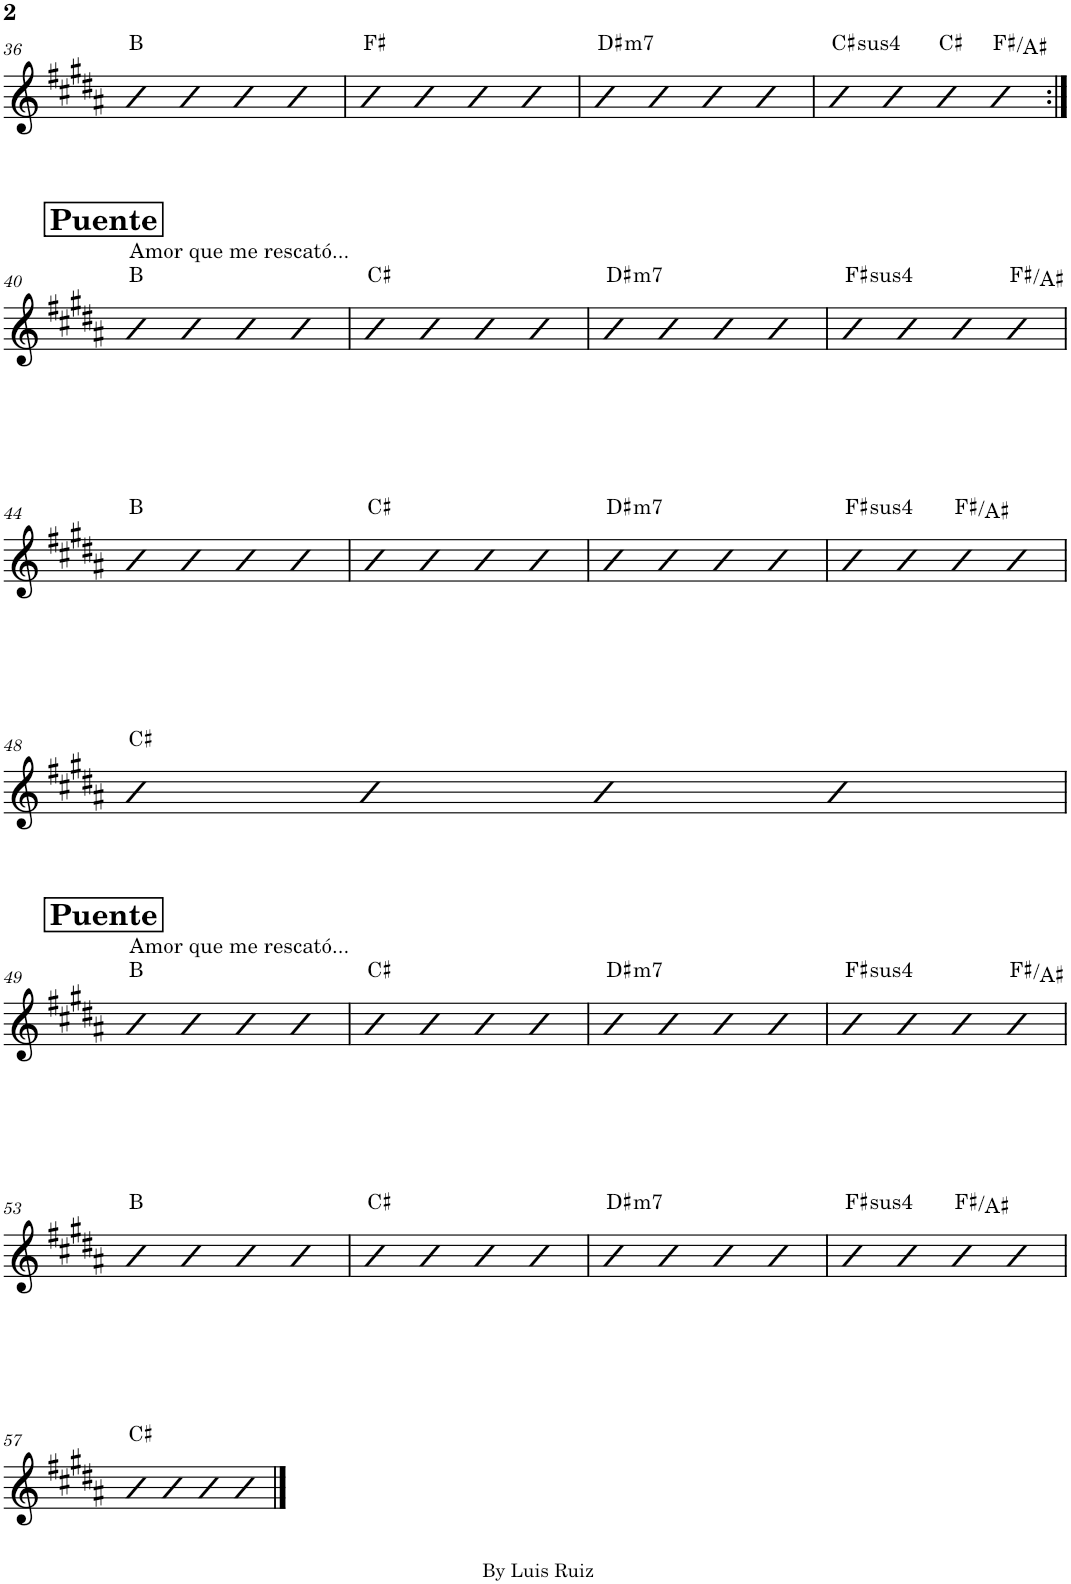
**kern	**harte
*part1	*part1
*staff1	*
*I"Piano	*
*I'Pno.	*
!!LO:PB:g=z
*clefG2	*
*k[f#c#g#d#a#]	*
*M4/4	*
=36	=36
4cc#	B:maj
4cc#	.
4cc#	.
4cc#	.
=37	=37
4cc#	F#:maj
4cc#	.
4cc#	.
4cc#	.
=38	=38
!	!LO:H:kt=m7
4cc#	D#:min7
4cc#	.
4cc#	.
4cc#	.
=39	=39
!	!LO:H:kt=4
4cc#	C#:sus4
4cc#	.
4cc#	C#:maj
4cc#	F#:maj/3
!!LO:LB:g=z
!!LO:REH:place=s1:a:B:cj:fs=14:t=Puente
=40:|!	=40:|!
!LO:TX:a:t=Amor que me rescató...	!
4cc#	B:maj
4cc#	.
4cc#	.
4cc#	.
=41	=41
4cc#	C#:maj
4cc#	.
4cc#	.
4cc#	.
=42	=42
!	!LO:H:kt=m7
4cc#	D#:min7
4cc#	.
4cc#	.
4cc#	.
=43	=43
!	!LO:H:kt=4
4cc#	F#:sus4
4cc#	.
4cc#	.
4cc#	F#:maj/3
!!LO:LB:g=z
=44	=44
4cc#	B:maj
4cc#	.
4cc#	.
4cc#	.
=45	=45
4cc#	C#:maj
4cc#	.
4cc#	.
4cc#	.
=46	=46
!	!LO:H:kt=m7
4cc#	D#:min7
4cc#	.
4cc#	.
4cc#	.
=47	=47
!	!LO:H:kt=4
4cc#	F#:sus4
4cc#	.
4cc#	F#:maj/3
4cc#	.
!!LO:LB:g=z
=48	=48
4cc#	C#:maj
4cc#	.
4cc#	.
4cc#	.
!!LO:LB:g=z
!!LO:REH:place=s1:a:B:cj:fs=14:t=Puente
=49	=49
!LO:TX:a:t=Amor que me rescató...	!
4cc#	B:maj
4cc#	.
4cc#	.
4cc#	.
=50	=50
4cc#	C#:maj
4cc#	.
4cc#	.
4cc#	.
=51	=51
!	!LO:H:kt=m7
4cc#	D#:min7
4cc#	.
4cc#	.
4cc#	.
=52	=52
!	!LO:H:kt=4
4cc#	F#:sus4
4cc#	.
4cc#	.
4cc#	F#:maj/3
!!LO:LB:g=z
=53	=53
4cc#	B:maj
4cc#	.
4cc#	.
4cc#	.
=54	=54
4cc#	C#:maj
4cc#	.
4cc#	.
4cc#	.
=55	=55
!	!LO:H:kt=m7
4cc#	D#:min7
4cc#	.
4cc#	.
4cc#	.
=56	=56
!	!LO:H:kt=4
4cc#	F#:sus4
4cc#	.
4cc#	F#:maj/3
4cc#	.
!!LO:LB:g=z
=57	=57
4cc#	C#:maj
4cc#	.
4cc#	.
4cc#	.
==	==
*-	*-
